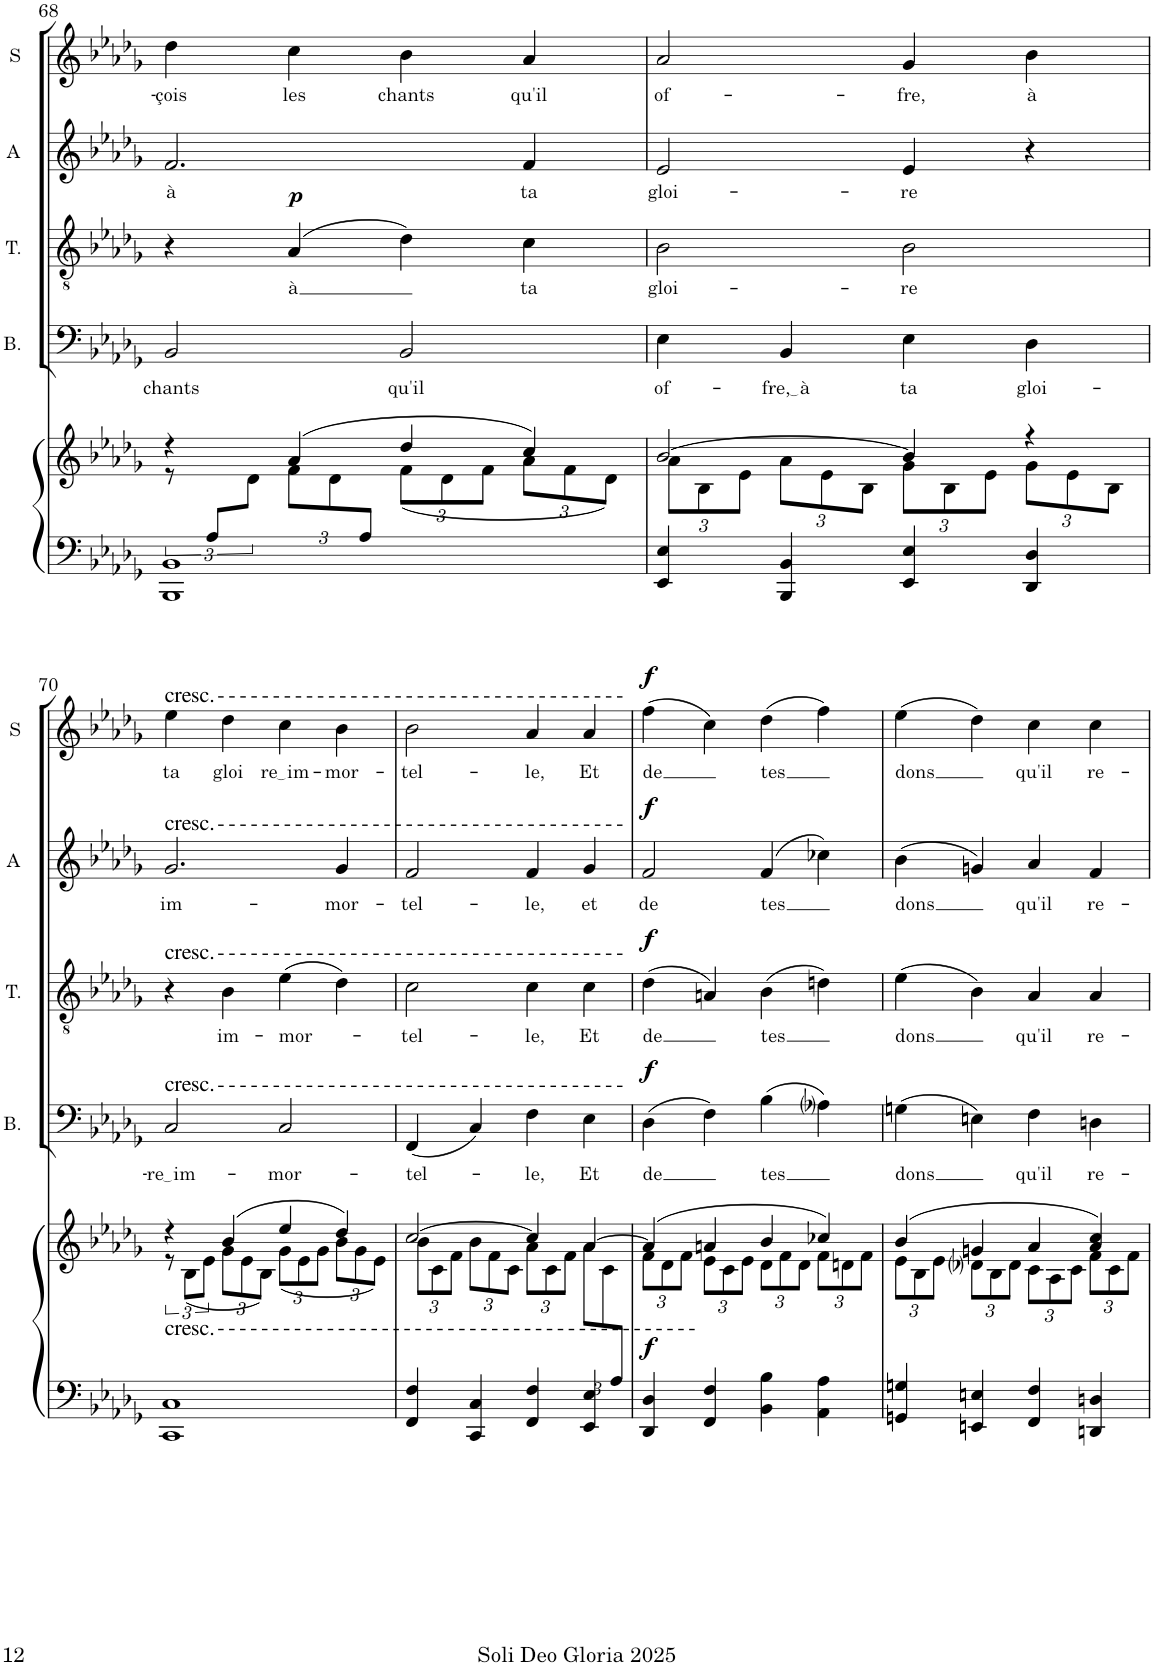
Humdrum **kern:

**kern	**kern	**dynam	**kern	**text	**dynam	**kern	**text	**dynam	**kern	**text	**dynam	**kern	**text	**dynam
*part5	*part5	*part5	*part4	*part4	*part4	*part3	*part3	*part3	*part2	*part2	*part2	*part1	*part1	*part1
*staff6	*staff5	*staff5/6	*staff4	*staff4	*staff4	*staff3	*staff3	*staff3	*staff2	*staff2	*staff2	*staff1	*staff1	*staff1
*I"Organ or Piano	*	*	*I"Basse	*	*	*I"Ténor	*	*	*I"Alto	*	*	*I"Soprano	*	*
*	*	*	*I'B.	*	*	*I'T.	*	*	*I'A	*	*	*I'S	*	*
!!LO:PB:g=z
*clefF4	*clefG2	*	*clefF4	*	*	*clefGv2	*	*	*clefG2	*	*	*clefG2	*	*
*k[b-e-a-d-g-]	*k[b-e-a-d-g-]	*	*k[b-e-a-d-g-]	*	*	*k[b-e-a-d-g-]	*	*	*k[b-e-a-d-g-]	*	*	*k[b-e-a-d-g-]	*	*
*M4/4	*M4/4	*	*M4/4	*	*	*M4/4	*	*	*M4/4	*	*	*M4/4	*	*
*met(c)	*met(c)	*	*met(c)	*	*	*met(c)	*	*	*met(c)	*	*	*met(c)	*	*
=68	=68	=68	=68	=68	=68	=68	=68	=68	=68	=68	=68	=68	=68	=68
*^	*^	*	*	*	*	*	*	*	*	*	*	*	*	*
!	!	!	!	!	!	!LO:LY:b	!	!	!	!	!	!LO:LY:b	!	!	!LO:LY:b	!
12ryy	1BBB- 1BB-	4r	12r	.	2BB-/	chants	.	4r	.	.	2.f/	à	.	4dd-\	-çois	.
12A-/L	.	.	12ryy	.	.	.	.	.	.	.	.	.	.	.	.	.
4ryy	.	.	12d-\J	.	.	.	.	.	.	.	.	.	.	.	.	.
*	*	*	*Xbrackettup	*	*	*	*	*	*	*	*	*	*	*	*	*
!	!	!	!	!	!	!	!	!	!LO:LY:b	!LO:DY:a	!	!	!	!	!LO:LY:b	!
.	.	(>4a-/	12f\L	.	.	.	.	(>4A-/	à	p	.	.	.	4cc\	les	.
.	.	.	12d-\	.	.	.	.	.	.	.	.	.	.	.	.	.
12A-/J	.	.	12ryy	.	.	.	.	.	.	.	.	.	.	.	.	.
!	!	!	!	!	!	!LO:LY:b	!	!	!	!	!	!	!	!	!LO:LY:b	!
2ryy	.	4dd-/	(<12f\L	.	2BB-/	qu'il	.	4d-\)	.	.	.	.	.	4b-\	chants	.
.	.	.	12d-\	.	.	.	.	.	.	.	.	.	.	.	.	.
.	.	.	12f\J	.	.	.	.	.	.	.	.	.	.	.	.	.
!	!	!	!	!	!	!	!	!	!LO:LY:b	!	!	!LO:LY:b	!	!	!LO:LY:b	!
.	.	4cc/)	12a-\L	.	.	.	.	4c\	ta	.	4f/	ta	.	4a-/	qu'il	.
.	.	.	12f\	.	.	.	.	.	.	.	.	.	.	.	.	.
.	.	.	12d-\J)	.	.	.	.	.	.	.	.	.	.	.	.	.
*v	*v	*	*	*	*	*	*	*	*	*	*	*	*	*	*	*
=69	=69	=69	=69	=69	=69	=69	=69	=69	=69	=69	=69	=69	=69	=69	=69
!	!	!	!	!	!LO:LY:b	!	!	!LO:LY:b	!	!	!LO:LY:b	!	!	!LO:LY:b	!
4EE-/ 4E-/	[2b-/	12a-\L	.	4E-\	of-	.	2B-\	gloi-	.	2e-/	gloi-	.	2a-/	of-	.
.	.	12B-\	.	.	.	.	.	.	.	.	.	.	.	.	.
.	.	12e-\J	.	.	.	.	.	.	.	.	.	.	.	.	.
!	!	!	!	!	!LO:LY:b	!	!	!	!	!	!	!	!	!	!
4BBB-/ 4BB-/	.	12a-\L	.	4BB-/	fre, à	.	.	.	.	.	.	.	.	.	.
.	.	12e-\	.	.	.	.	.	.	.	.	.	.	.	.	.
.	.	12B-\J	.	.	.	.	.	.	.	.	.	.	.	.	.
!	!	!	!	!	!LO:LY:b	!	!	!LO:LY:b	!	!	!LO:LY:b	!	!	!LO:LY:b	!
4EE-/ 4E-/	4b-/]	12g-\L	.	4E-\	ta	.	2B-\	-re	.	4e-/	-re	.	4g-/	-fre,	.
.	.	12B-\	.	.	.	.	.	.	.	.	.	.	.	.	.
.	.	12e-\J	.	.	.	.	.	.	.	.	.	.	.	.	.
!	!	!	!	!	!LO:LY:b	!	!	!	!	!	!	!	!	!LO:LY:b	!
4DD-/ 4D-/	4r	12g-\L	.	4D-\	gloi-	.	.	.	.	4r	.	.	4b-\	à	.
.	.	12e-\	.	.	.	.	.	.	.	.	.	.	.	.	.
.	.	12B-\J	.	.	.	.	.	.	.	.	.	.	.	.	.
!!LO:LB:g=z
=70	=70	=70	=70	=70	=70	=70	=70	=70	=70	=70	=70	=70	=70	=70	=70
*	*	*brackettup	*	*	*	*	*	*	*	*	*	*	*	*	*
!	!	!	!	!	!	!	!	!	!	!	!	!	!LO:TX:a:t=cresc.	!	!
!	!	!	!	!	!	!	!	!	!	!LO:TX:a:t=cresc.	!	!	!	!	!
!	!	!	!	!	!	!	!LO:TX:a:t=cresc.	!	!	!	!	!	!	!	!
!	!	!	!	!LO:TX:a:t=cresc.	!	!	!	!	!	!	!	!	!	!	!
!LO:TX:a:t=cresc.	!	!	!	!	!	!	!	!	!	!	!	!	!	!	!
!	!	!	!	!	!LO:LY:b	!	!	!	!	!	!LO:LY:b	!	!	!LO:LY:b	!
1CC 1C	4r	12r	.	2C/	re im	.	4r	.	.	2.g-/	im-	.	4ee-\	ta	.
.	.	(<12B-\L	.	.	.	.	.	.	.	.	.	.	.	.	.
.	.	12e-\J	.	.	.	.	.	.	.	.	.	.	.	.	.
*	*	*Xbrackettup	*	*	*	*	*	*	*	*	*	*	*	*	*
!	!	!	!	!	!	!	!	!LO:LY:b	!	!	!	!	!	!LO:LY:b	!
.	(>4b-/	12g-\L	.	.	.	.	4B-\	im-	.	.	.	.	4dd-\	gloi	.
.	.	12e-\	.	.	.	.	.	.	.	.	.	.	.	.	.
.	.	12B-\J)	.	.	.	.	.	.	.	.	.	.	.	.	.
!	!	!	!	!	!LO:LY:b	!	!	!LO:LY:b	!	!	!	!	!	!LO:LY:b	!
.	4ee-/	(<12g-\L	.	2C/	-mor-	.	(>4e-\	-mor-	.	.	.	.	4cc\	re im	.
.	.	12e-\	.	.	.	.	.	.	.	.	.	.	.	.	.
.	.	12g-\J	.	.	.	.	.	.	.	.	.	.	.	.	.
!	!	!	!	!	!	!	!	!	!	!	!LO:LY:b	!	!	!LO:LY:b	!
.	4dd-/)	12b-\L	.	.	.	.	4d-\)	.	.	4g-/	-mor-	.	4b-\	-mor-	.
.	.	12g-\	.	.	.	.	.	.	.	.	.	.	.	.	.
.	.	12e-\J)	.	.	.	.	.	.	.	.	.	.	.	.	.
=71	=71	=71	=71	=71	=71	=71	=71	=71	=71	=71	=71	=71	=71	=71	=71
*^	*	*	*	*	*	*	*	*	*	*	*	*	*	*	*
!	!	!	!	!	!	!LO:LY:b	!	!	!LO:LY:b	!	!	!LO:LY:b	!	!	!LO:LY:b	!
12%11ryy	4FF/ 4F/	[2cc/	12b-\L	.	(<4FF/	-tel-	.	2c\	-tel-	.	2f/	-tel-	.	2b-\	-tel-	.
.	.	.	12c\	.	.	.	.	.	.	.	.	.	.	.	.	.
.	.	.	12f\J	.	.	.	.	.	.	.	.	.	.	.	.	.
.	4CC/ 4C/	.	12b-\L	.	4C/)	.	.	.	.	.	.	.	.	.	.	.
.	.	.	12f\	.	.	.	.	.	.	.	.	.	.	.	.	.
.	.	.	12c\J	.	.	.	.	.	.	.	.	.	.	.	.	.
!	!	!	!	!	!	!LO:LY:b	!	!	!LO:LY:b	!	!	!LO:LY:b	!	!	!LO:LY:b	!
.	4FF/ 4F/	4cc/]	12a-\L	.	4F\	-le,	.	4c\	-le,	.	4f/	-le,	.	4a-/	-le,	.
.	.	.	12c\	.	.	.	.	.	.	.	.	.	.	.	.	.
.	.	.	12f\J	.	.	.	.	.	.	.	.	.	.	.	.	.
!	!	!	!	!	!	!LO:LY:b	!	!	!LO:LY:b	!	!	!LO:LY:b	!	!	!LO:LY:b	!
.	4EE-/ 4E-/	[4a-/	12a-\L	.	4E-\	Et	.	4c\	Et	.	4g-/	et	.	4a-/	Et	.
.	.	.	12c\	.	.	.	.	.	.	.	.	.	.	.	.	.
12A-/J	.	.	12ryy	.	.	.	.	.	.	.	.	.	.	.	.	.
*v	*v	*	*	*	*	*	*	*	*	*	*	*	*	*	*	*
=72	=72	=72	=72	=72	=72	=72	=72	=72	=72	=72	=72	=72	=72	=72	=72
!	!	!	!LO:DY:a=2	!	!LO:LY:b	!LO:DY:a	!	!LO:LY:b	!LO:DY:a	!	!LO:LY:b	!LO:DY:a	!	!LO:LY:b	!LO:DY:a
4DD-/ 4D-/	(>4a-/]	12f\L	f	(>4D-\	de	f	(>4d-\	de	f	2f/	de	f	(>4ff\	de	f
.	.	12d-\	.	.	.	.	.	.	.	.	.	.	.	.	.
.	.	12f\J	.	.	.	.	.	.	.	.	.	.	.	.	.
4FF/ 4F/	4an/	12e-\L	.	4F\)	.	.	4An/)	.	.	.	.	.	4cc\)	.	.
.	.	12c\	.	.	.	.	.	.	.	.	.	.	.	.	.
.	.	12e-\J	.	.	.	.	.	.	.	.	.	.	.	.	.
!	!	!	!	!	!LO:LY:b	!	!	!LO:LY:b	!	!	!LO:LY:b	!	!	!LO:LY:b	!
4BB-\ 4B-\	4b-/	12d-\L	.	(>4B-\	tes	.	(>4B-\	tes	.	(>4f/	tes	.	(>4dd-\	tes	.
.	.	12f\	.	.	.	.	.	.	.	.	.	.	.	.	.
.	.	12d-\J	.	.	.	.	.	.	.	.	.	.	.	.	.
4AA-\ 4A-\	4cc-X/)	12f\L	.	4A-i\)	.	.	4dn\)	.	.	4cc-X\)	.	.	4ff\)	.	.
.	.	12dn\	.	.	.	.	.	.	.	.	.	.	.	.	.
.	.	12f\J	.	.	.	.	.	.	.	.	.	.	.	.	.
=73	=73	=73	=73	=73	=73	=73	=73	=73	=73	=73	=73	=73	=73	=73	=73
!	!	!	!	!	!LO:LY:b	!	!	!LO:LY:b	!	!	!LO:LY:b	!	!	!LO:LY:b	!
4GGn/ 4Gn/	(>4b-/	12e-\L	.	(>4Gn\	dons	.	(>4e-\	dons	.	(>4b-\	dons	.	(>4ee-\	dons	.
.	.	12B-\	.	.	.	.	.	.	.	.	.	.	.	.	.
.	.	12e-\J	.	.	.	.	.	.	.	.	.	.	.	.	.
4EEn/ 4En/	4gn/	12d-i\L	.	4En\)	.	.	4B-\)	.	.	4gn/)	.	.	4dd-\)	.	.
.	.	12B-\	.	.	.	.	.	.	.	.	.	.	.	.	.
.	.	12d-\J	.	.	.	.	.	.	.	.	.	.	.	.	.
!	!	!	!	!	!LO:LY:b	!	!	!LO:LY:b	!	!	!LO:LY:b	!	!	!LO:LY:b	!
4FF/ 4F/	4a-/	12c\L	.	4F\	qu'il	.	4A-/	qu'il	.	4a-/	qu'il	.	4cc\	qu'il	.
.	.	12A-\	.	.	.	.	.	.	.	.	.	.	.	.	.
.	.	12c\J	.	.	.	.	.	.	.	.	.	.	.	.	.
!	!	!	!	!	!LO:LY:b	!	!	!LO:LY:b	!	!	!LO:LY:b	!	!	!LO:LY:b	!
4DDn/ 4Dn/	4a-/ 4cc/)	12f\L	.	4Dn\	re-	.	4A-/	re-	.	4f/	re-	.	4cc\	re-	.
.	.	12c\	.	.	.	.	.	.	.	.	.	.	.	.	.
.	.	12f\J	.	.	.	.	.	.	.	.	.	.	.	.	.
*	*v	*v	*	*	*	*	*	*	*	*	*	*	*	*	*
=	=	=	=	=	=	=	=	=	=	=	=	=	=	=
*-	*-	*-	*-	*-	*-	*-	*-	*-	*-	*-	*-	*-	*-	*-
